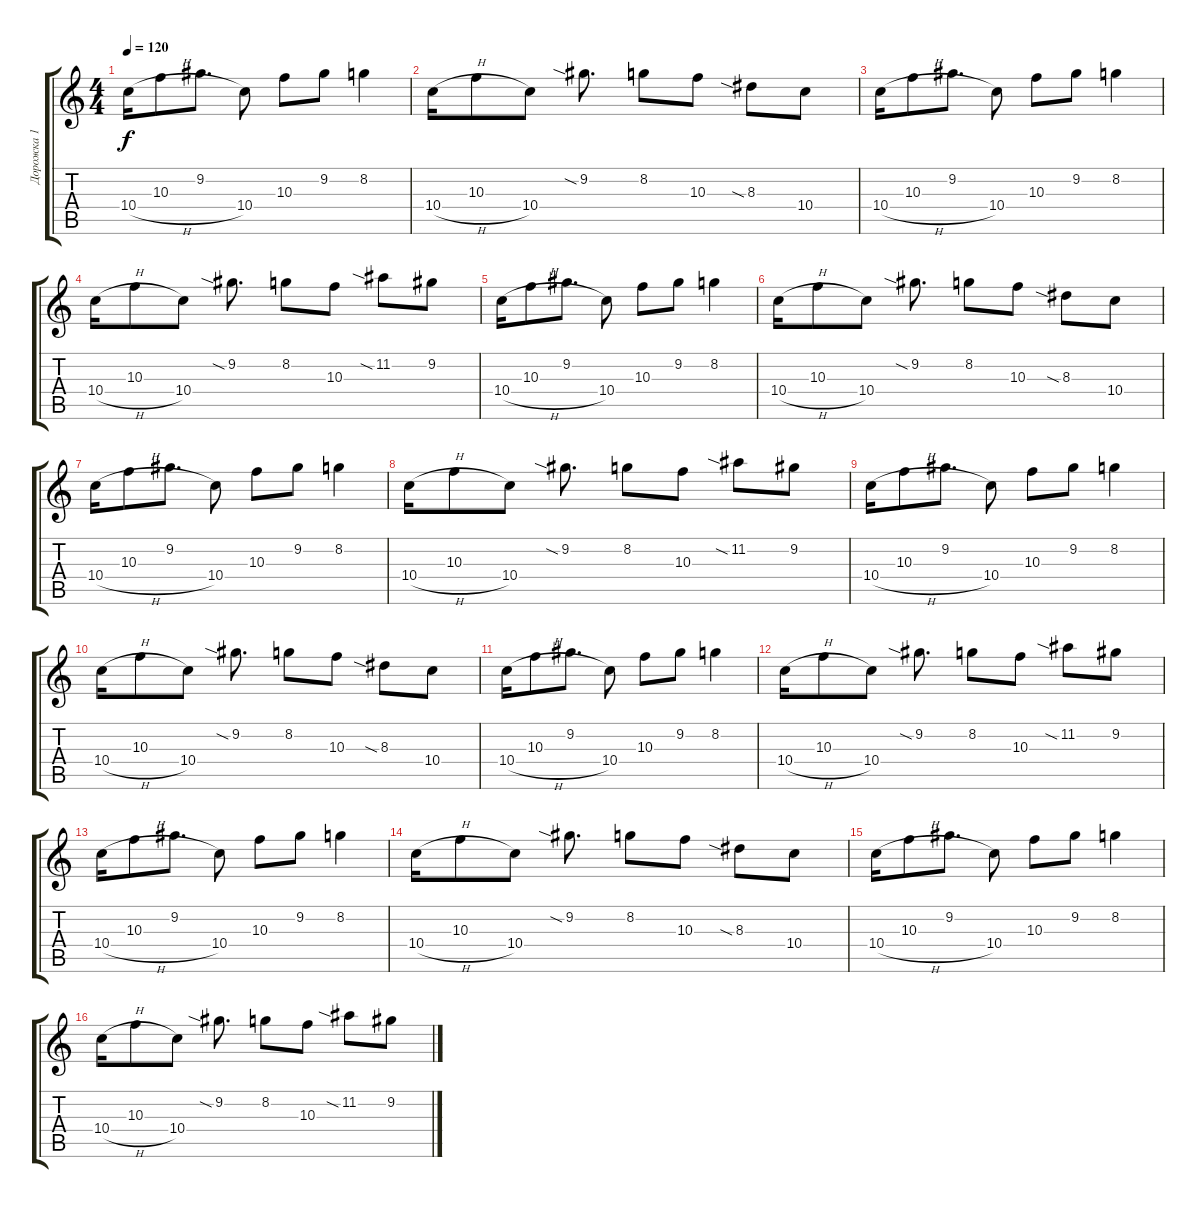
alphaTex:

\track ("Дорожка 1" "Дорожка 1") {instrument acousticguitarsteel}
\staff {score tabs}
\tuning (E4 B3 G3 D3 A2 E2) {hide}
\ts (4 4)
\tempo 120
\clef g2
\ks c
10.4{h}.16{dy f} 10.3.8 9.2.8{d} 10.4.8 10.3.8 9.2.8 8.2.4 |
10.4{h}.16 10.3.8 10.4.8 9.2{sia}.8{d} 8.2.8 10.3.8 8.3{sia}.8 10.4.8 |
10.4{h}.16 10.3.8 9.2.8{d} 10.4.8 10.3.8 9.2.8 8.2.4 |
10.4{h}.16 10.3.8 10.4.8 9.2{sia}.8{d} 8.2.8 10.3.8 11.2{sia}.8 9.2.8 |
10.4{h}.16 10.3.8 9.2.8{d} 10.4.8 10.3.8 9.2.8 8.2.4 |
10.4{h}.16 10.3.8 10.4.8 9.2{sia}.8{d} 8.2.8 10.3.8 8.3{sia}.8 10.4.8 |
10.4{h}.16 10.3.8 9.2.8{d} 10.4.8 10.3.8 9.2.8 8.2.4 |
10.4{h}.16 10.3.8 10.4.8 9.2{sia}.8{d} 8.2.8 10.3.8 11.2{sia}.8 9.2.8 |
10.4{h}.16 10.3.8 9.2.8{d} 10.4.8 10.3.8 9.2.8 8.2.4 |
10.4{h}.16 10.3.8 10.4.8 9.2{sia}.8{d} 8.2.8 10.3.8 8.3{sia}.8 10.4.8 |
10.4{h}.16 10.3.8 9.2.8{d} 10.4.8 10.3.8 9.2.8 8.2.4 |
10.4{h}.16 10.3.8 10.4.8 9.2{sia}.8{d} 8.2.8 10.3.8 11.2{sia}.8 9.2.8 |
10.4{h}.16 10.3.8 9.2.8{d} 10.4.8 10.3.8 9.2.8 8.2.4 |
10.4{h}.16 10.3.8 10.4.8 9.2{sia}.8{d} 8.2.8 10.3.8 8.3{sia}.8 10.4.8 |
10.4{h}.16 10.3.8 9.2.8{d} 10.4.8 10.3.8 9.2.8 8.2.4 |
10.4{h}.16 10.3.8 10.4.8 9.2{sia}.8{d} 8.2.8 10.3.8 11.2{sia}.8 9.2.8
